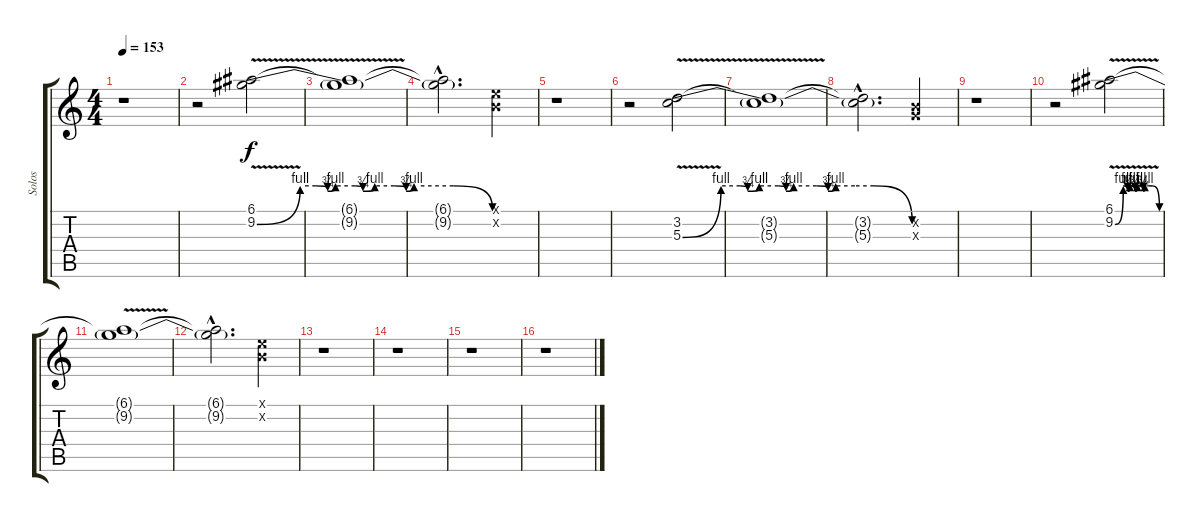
\track ("Solos" "Solos") {instrument distortionguitar}
\staff {score tabs}
\tuning (E4 B3 G3 D3 A2 E2) {hide}
\ts (4 4)
\tempo 153
\clef g2
\ks c
r.1{dy f} |
r.2 (6.1 9.2{be (custom 0 0 11 4 15 4 18 3 20 4 25 4 27 3 30 4 35 4 38 3 40 4 50 4 60 0) v}).2 |
(6.1{t} 9.2{t}).1 |
(6.1{hac t} 9.2{hac t}).2{d} (0.1{x} 0.2{x}).4 |
r.1 |
r.2 (3.2 5.3{be (custom 0 0 10 4 15 4 17 3 20 4 25 4 27 3 29 4 35 4 38 3 40 4 45 4 50 4 60 0) v}).2 |
(3.2{t} 5.3{t}).1 |
(3.2{hac t} 5.3{hac t}).2{d} (0.2{x} 0.3{x}).4 |
r.1 |
r.2 (6.1 9.2{be (custom 0 0 11 4 15 4 17 3 20 4 25 4 27 3 30 4 35 4 38 3 40 4 50 4 60 0) v}).2 |
(6.1{t} 9.2{t}).1 |
(6.1{hac t} 9.2{hac t}).2{d} (0.1{x} 0.2{x}).4 |
r.1 |
r.1 |
r.1 |
r.1
